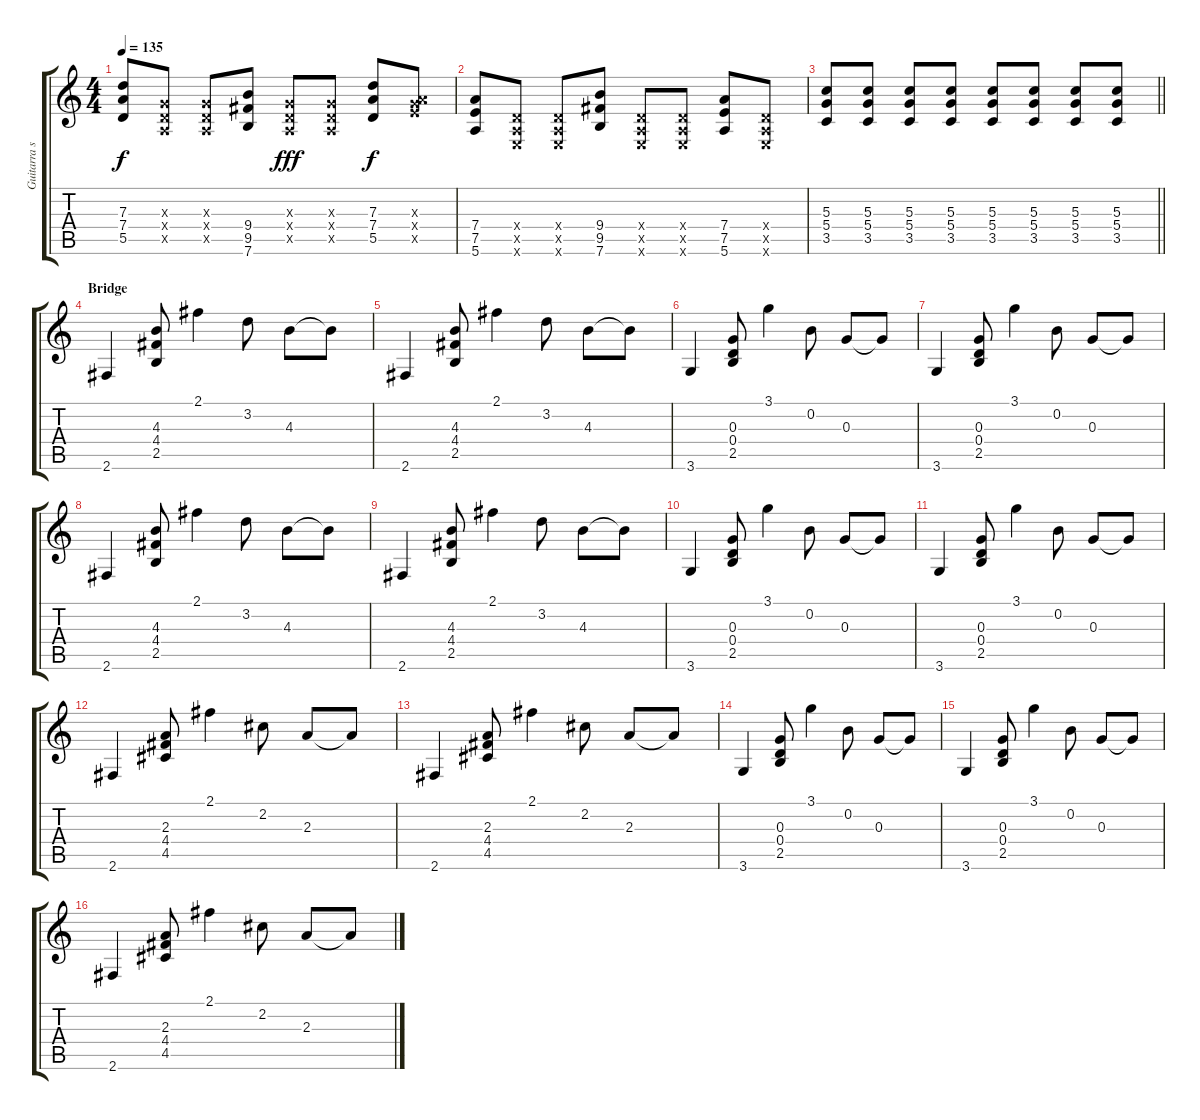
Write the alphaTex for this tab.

\track ("Guitarra secundaria" "Guitarra s") {instrument overdrivenguitar}
\staff {score tabs}
\tuning (E4 B3 G3 D3 A2 E2) {hide}
\ts (4 4)
\tempo 135
\clef g2
\ks c
(7.3 7.4 5.5).8{dy f} (0.3{x} 0.4{x} 0.5{x}).8 (0.3{x} 0.4{x} 0.5{x}).8 (9.4 9.5 7.6).8 (0.3{x} 0.4{x} 0.5{x}).8{dy fff} (0.3{x} 0.4{x} 0.5{x}).8 (7.3 7.4 5.5).8{dy f} (0.3{x} 7.4{x} 7.5{x}).8 |
(7.4 7.5 5.6).8 (0.4{x} 0.5{x} 0.6{x}).8 (0.4{x} 0.5{x} 0.6{x}).8 (9.4 9.5 7.6).8 (0.4{x} 0.5{x} 0.6{x}).8 (0.4{x} 0.5{x} 0.6{x}).8 (7.4 7.5 5.6).8 (0.4{x} 0.5{x} 0.6{x}).8 |
\barLineRight lightlight
(5.3 5.4 3.5).8 (5.3 5.4 3.5).8 (5.3 5.4 3.5).8 (5.3 5.4 3.5).8 (5.3 5.4 3.5).8 (5.3 5.4 3.5).8 (5.3 5.4 3.5).8 (5.3 5.4 3.5).8 |
\section ("" "Bridge")
2.6.4 (4.3 4.4 2.5).8 2.1.4 3.2.8 4.3.8 4.3{t}.8 |
2.6.4 (4.3 4.4 2.5).8 2.1.4 3.2.8 4.3.8 4.3{t}.8 |
3.6.4 (0.3 0.4 2.5).8 3.1.4 0.2.8 0.3.8 0.3{t}.8 |
3.6.4 (0.3 0.4 2.5).8 3.1.4 0.2.8 0.3.8 0.3{t}.8 |
2.6.4 (4.3 4.4 2.5).8 2.1.4 3.2.8 4.3.8 4.3{t}.8 |
2.6.4 (4.3 4.4 2.5).8 2.1.4 3.2.8 4.3.8 4.3{t}.8 |
3.6.4 (0.3 0.4 2.5).8 3.1.4 0.2.8 0.3.8 0.3{t}.8 |
3.6.4 (0.3 0.4 2.5).8 3.1.4 0.2.8 0.3.8 0.3{t}.8 |
2.6.4 (2.3 4.4 4.5).8 2.1.4 2.2.8 2.3.8 2.3{t}.8 |
2.6.4 (2.3 4.4 4.5).8 2.1.4 2.2.8 2.3.8 2.3{t}.8 |
3.6.4 (0.3 0.4 2.5).8 3.1.4 0.2.8 0.3.8 0.3{t}.8 |
3.6.4 (0.3 0.4 2.5).8 3.1.4 0.2.8 0.3.8 0.3{t}.8 |
2.6.4 (2.3 4.4 4.5).8 2.1.4 2.2.8 2.3.8 2.3{t}.8
